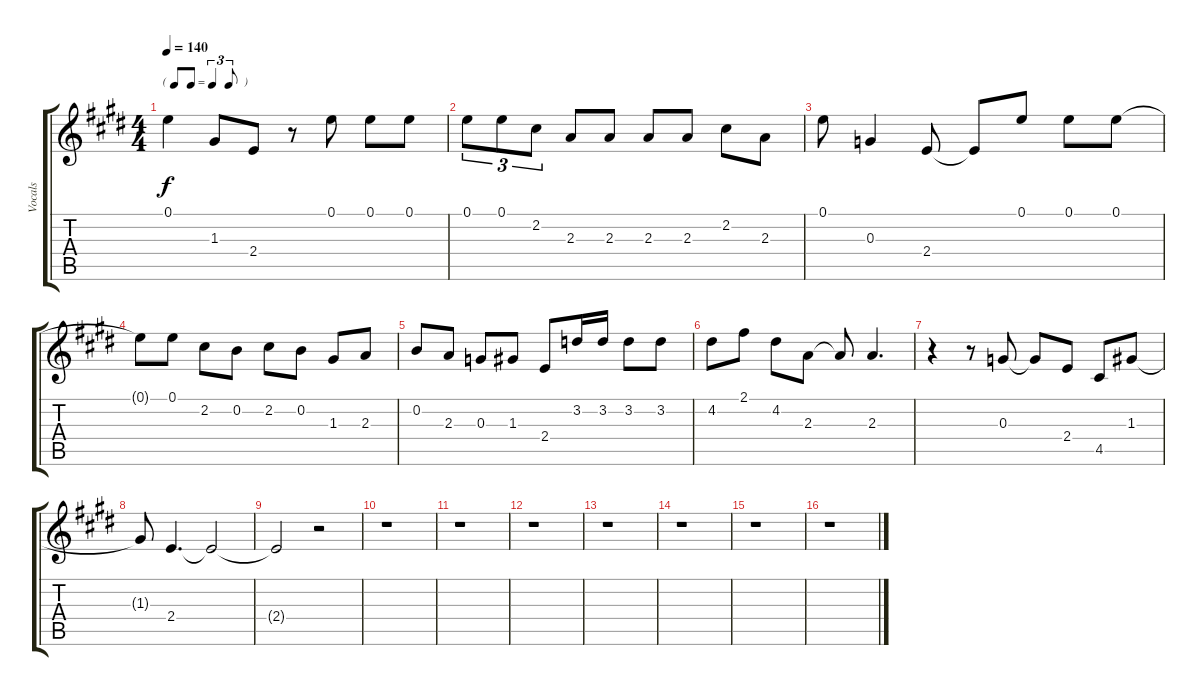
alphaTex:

\track ("Vocals" "Vocals") {instrument overdrivenguitar}
\staff {score tabs}
\tuning (E4 B3 G3 D3 A2 E2) {hide}
\ts (4 4)
\tf triplet8th
\tempo 140
\clef g2
\ks e
0.1.4{dy f} 1.3.8 2.4.8 r.8 0.1.8 0.1.8 0.1.8 |
0.1.8{tu (3 2)} 0.1.8{tu (3 2)} 2.2.8{tu (3 2)} 2.3.8 2.3.8 2.3.8 2.3.8 2.2.8 2.3.8 |
0.1.8 0.3.4 2.4.8 2.4{t}.8 0.1.8 0.1.8 0.1.8 |
0.1{t}.8 0.1.8 2.2.8 0.2.8 2.2.8 0.2.8 1.3.8 2.3.8 |
0.2.8 2.3.8 0.3.8 1.3.8 2.4.8 3.2.16 3.2.16 3.2.8 3.2.8 |
4.2.8 2.1.8 4.2.8 2.3.8 2.3{t}.8 2.3.4{d} |
r.4 r.8 0.3.8 0.3{t}.8 2.4.8 4.5.8 1.3.8 |
1.3{t}.8 2.4.4{d} 2.4{t}.2 |
2.4{t}.2 r.2 |
r.1 |
r.1 |
r.1 |
r.1 |
r.1 |
r.1 |
r.1
